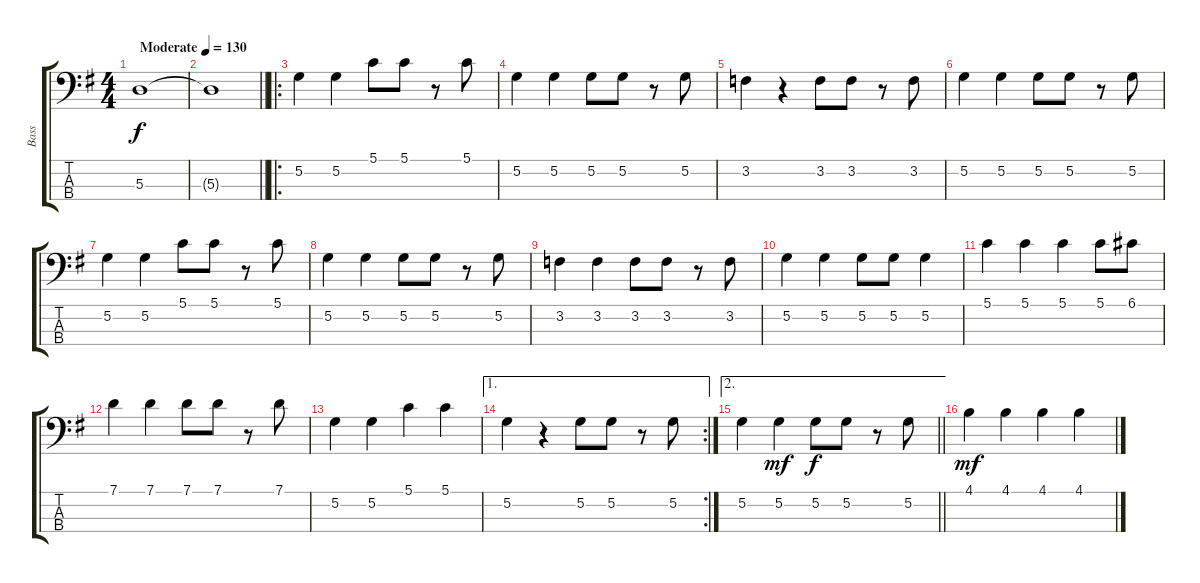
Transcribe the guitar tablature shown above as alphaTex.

\track ("Bass" "Bass") {instrument electricbassfinger}
\staff {score tabs}
\tuning (G2 D2 A1 E1) {hide}
\ts (4 4)
\tempo (130 "Moderate")
\clef f4
\ks g
5.3.1{dy f instrument electricbassfinger} |
\barLineRight lightlight
5.3{t}.1 |
\ro
5.2.4 5.2.4 5.1.8 5.1.8 r.8 5.1.8 |
5.2.4 5.2.4 5.2.8 5.2.8 r.8 5.2.8 |
3.2.4 r.4 3.2.8 3.2.8 r.8 3.2.8 |
5.2.4 5.2.4 5.2.8 5.2.8 r.8 5.2.8 |
5.2.4 5.2.4 5.1.8 5.1.8 r.8 5.1.8 |
5.2.4 5.2.4 5.2.8 5.2.8 r.8 5.2.8 |
3.2.4 3.2.4 3.2.8 3.2.8 r.8 3.2.8 |
5.2.4 5.2.4 5.2.8 5.2.8 5.2.4 |
5.1.4 5.1.4 5.1.4 5.1.8 6.1.8 |
7.1.4 7.1.4 7.1.8 7.1.8 r.8 7.1.8 |
5.2.4 5.2.4 5.1.4 5.1.4 |
\ae 1
\rc 2
5.2.4 r.4 5.2.8 5.2.8 r.8 5.2.8 |
\ae 2
\barLineRight lightlight
5.2.4 5.2.4{dy mf} 5.2.8{dy f} 5.2.8 r.8 5.2.8 |
4.1.4{dy mf} 4.1.4 4.1.4 4.1.4
